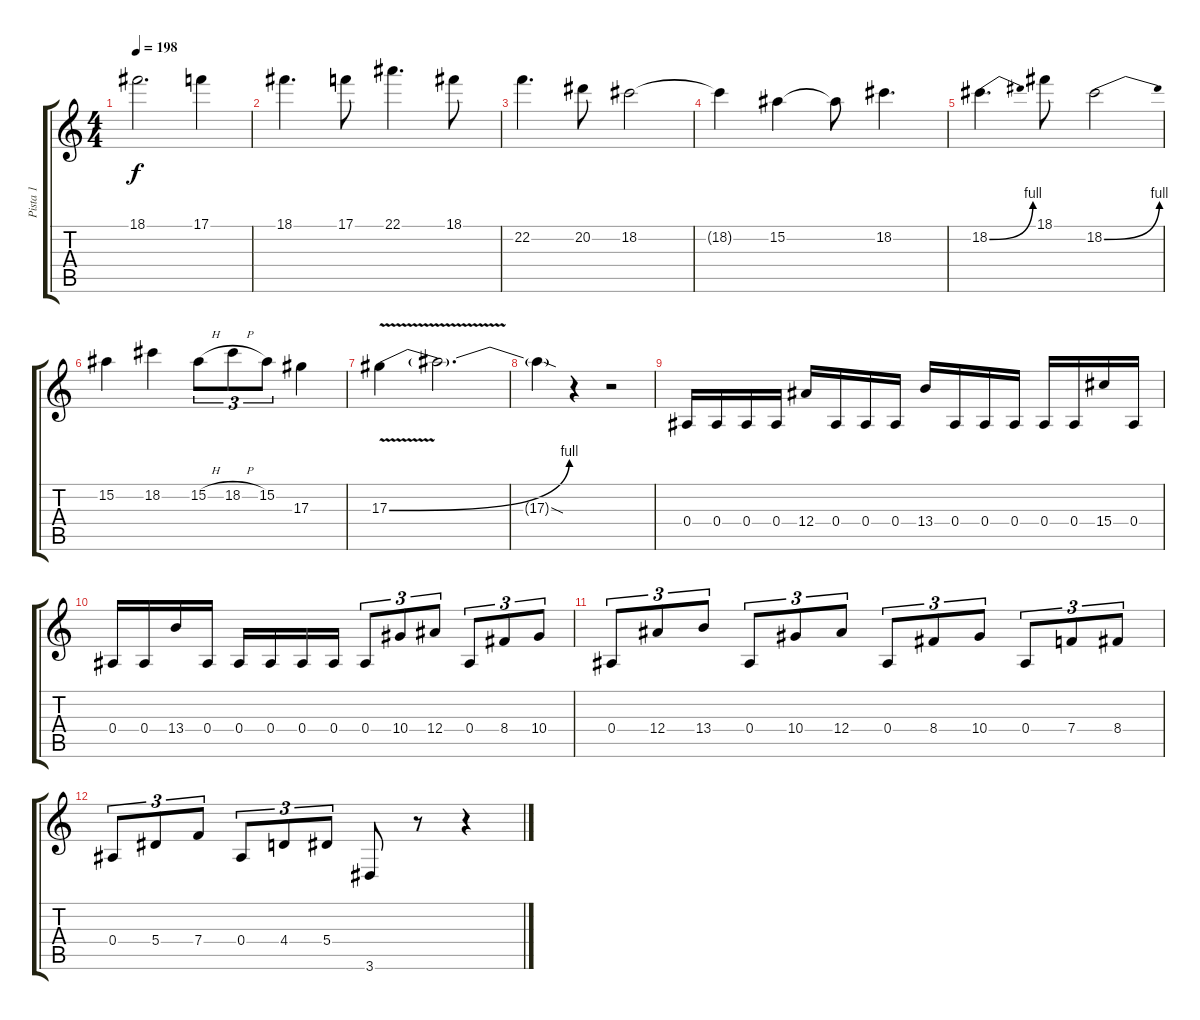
\track ("Pista 1" "Pista 1") {instrument distortionguitar}
\staff {score tabs}
\tuning (C4 G3 Eb3 Bb2 F2 C2) {hide}
\ts (4 4)
\tempo 198
\clef g2
\ks c
18.1.2{d dy f} 17.1.4 |
18.1.4{d} 17.1.8 22.1.4{d} 18.1.8 |
22.2.4{d} 20.2.8 18.2.2 |
18.2{t}.4 15.2.4 15.2{t}.8 18.2.4{d} |
18.2{be (bend 0 0 60 4)}.4{d} 18.1.8 18.2{be (bend 0 0 60 4)}.2 |
15.2.4 18.2.4 15.2{h}.8{tu (3 2)} 18.2{h}.8{tu (3 2)} 15.2.8{tu (3 2)} 17.3.4 |
17.3{be (bend 0 0 60 4) v}.4 17.3{t}.2{d} |
17.3{sod t}.4 r.4 r.2 |
0.4.16 0.4.16 0.4.16 0.4.16 12.4.16 0.4.16 0.4.16 0.4.16 13.4.16 0.4.16 0.4.16 0.4.16 0.4.16 0.4.16 15.4.16 0.4.16 |
0.4.16 0.4.16 13.4.16 0.4.16 0.4.16 0.4.16 0.4.16 0.4.16 0.4.8{tu (3 2)} 10.4.8{tu (3 2)} 12.4.8{tu (3 2)} 0.4.8{tu (3 2)} 8.4.8{tu (3 2)} 10.4.8{tu (3 2)} |
0.4.8{tu (3 2)} 12.4.8{tu (3 2)} 13.4.8{tu (3 2)} 0.4.8{tu (3 2)} 10.4.8{tu (3 2)} 12.4.8{tu (3 2)} 0.4.8{tu (3 2)} 8.4.8{tu (3 2)} 10.4.8{tu (3 2)} 0.4.8{tu (3 2)} 7.4.8{tu (3 2)} 8.4.8{tu (3 2)} |
0.4.8{tu (3 2)} 5.4.8{tu (3 2)} 7.4.8{tu (3 2)} 0.4.8{tu (3 2)} 4.4.8{tu (3 2)} 5.4.8{tu (3 2)} 3.6.8 r.8 r.4
